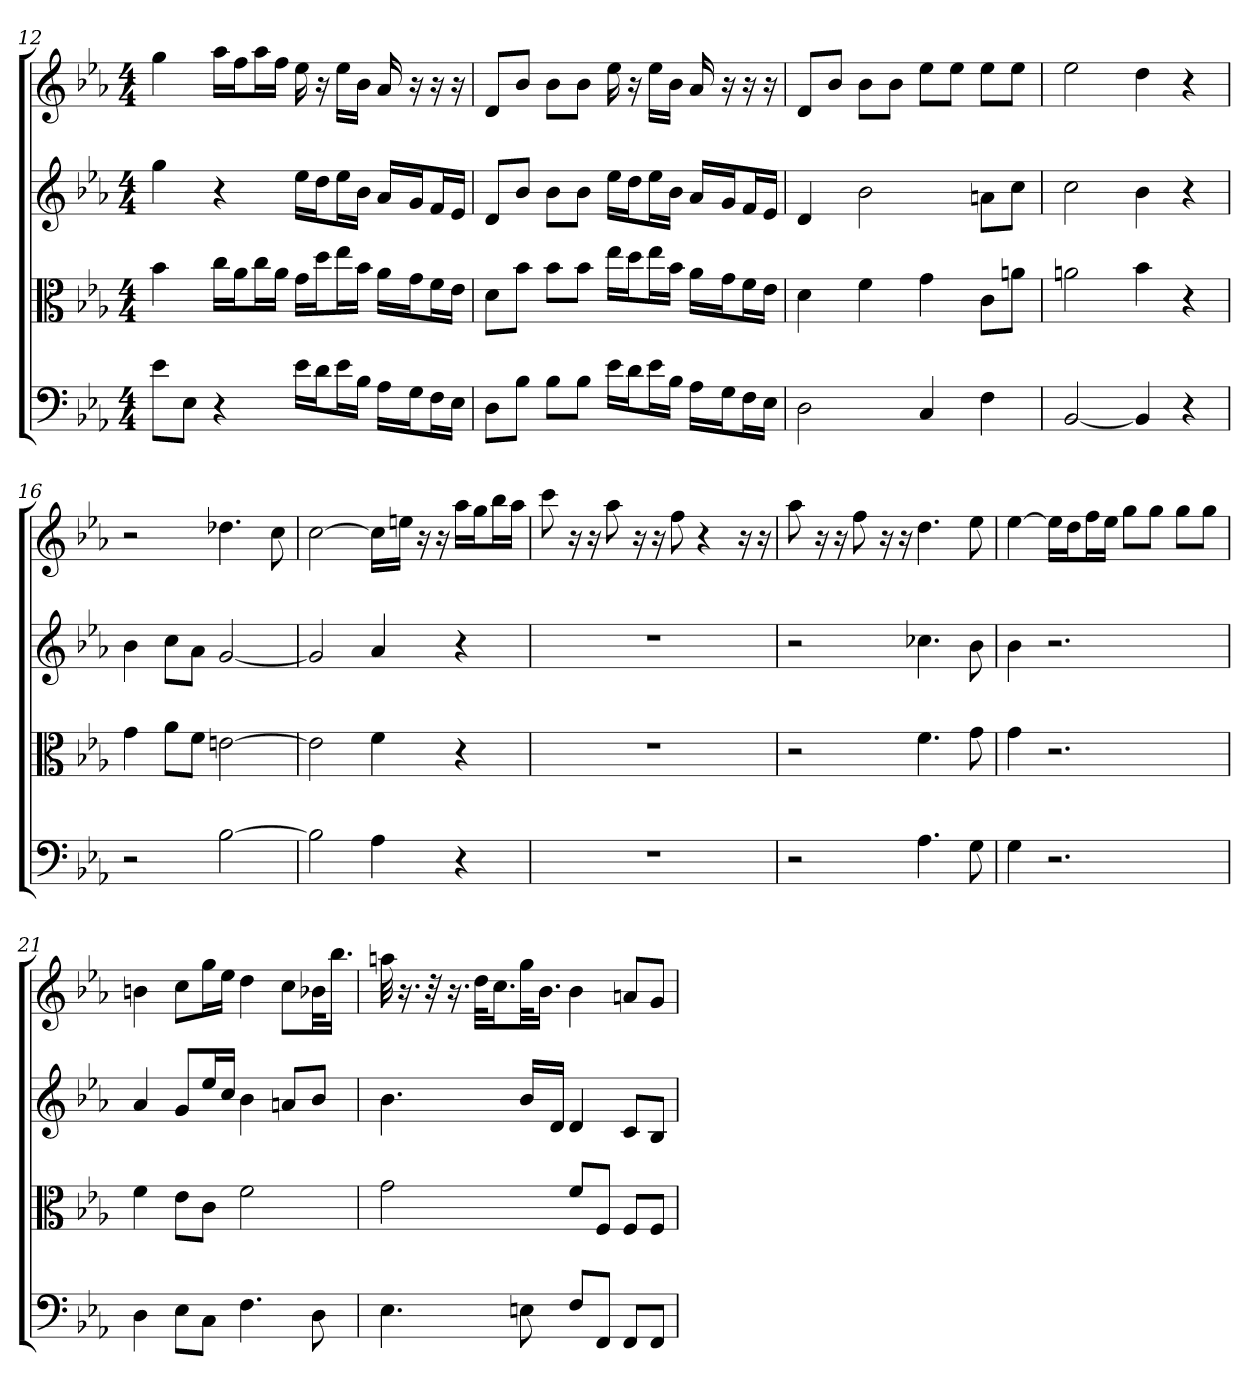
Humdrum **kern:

**kern	**kern	**kern	**kern
*part4	*part3	*part2	*part1
*staff4	*staff3	*staff2	*staff1
*clefF4	*clefC3	*clefG2	*clefG2
*k[b-e-a-]	*k[b-e-a-]	*k[b-e-a-]	*k[b-e-a-]
*E-:	*E-:	*E-:	*E-:
*M4/4	*M4/4	*M4/4	*M4/4
=12	=12	=12	=12
8e-\L	4b-	4gg	4gg
8E-\J	.	.	.
4r	16cc\LL	4r	16aa-\LL
.	16a-\J	.	16ff\J
.	16cc\L	.	16aa-\L
.	16a-\JJ	.	16ff\JJ
16e-\LL	16g\LL	16ee-\LL	16ee-
16d\J	16dd\J	16dd\J	16r
16e-\L	16ee-\L	16ee-\L	16ee-\LL
16B-\JJ	16b-\JJ	16b-\JJ	16b-\JJ
16A-\LL	16a-\LL	16a-/LL	16a-
16G\J	16g\J	16g/J	16r
16F\L	16f\L	16f/L	16r
16E-\JJ	16e-\JJ	16e-/JJ	16r
=13	=13	=13	=13
8D\L	8d\L	8d/L	8d/L
8B-\J	8b-\J	8b-/J	8b-/J
8B-\L	8b-\L	8b-\L	8b-\L
8B-\J	8b-\J	8b-\J	8b-\J
16e-\LL	16ee-\LL	16ee-\LL	16ee-
16d\J	16dd\J	16dd\J	16r
16e-\L	16ee-\L	16ee-\L	16ee-\LL
16B-\JJ	16b-\JJ	16b-\JJ	16b-\JJ
16A-\LL	16a-\LL	16a-/LL	16a-
16G\J	16g\J	16g/J	16r
16F\L	16f\L	16f/L	16r
16E-\JJ	16e-\JJ	16e-/JJ	16r
=14	=14	=14	=14
2D	4d	4d	8d/L
.	.	.	8b-/J
.	4f	2b-	8b-\L
.	.	.	8b-\J
4C	4g	.	8ee-\L
.	.	.	8ee-\J
4F	8c\L	8an\L	8ee-\L
.	8an\J	8cc\J	8ee-\J
=15	=15	=15	=15
[2BB-	2an	2cc	2ee-
4BB-]	4b-	4b-	4dd
4r	4r	4r	4r
=16	=16	=16	=16
2r	4g	4b-	2r
.	8a-\L	8cc\L	.
.	8f\J	8a-\J	.
[2B-	[2en	[2g	4.dd-X
.	.	.	8cc
=17	=17	=17	=17
2B-]	2e]	2g]	[2cc
4A-	4f	4a-	16cc\LL]
.	.	.	16een\JJ
.	.	.	16r
.	.	.	16r
4r	4r	4r	16aa-\LL
.	.	.	16gg\J
.	.	.	16bb-\L
.	.	.	16aa-\JJ
=18	=18	=18	=18
1r	1r	1r	8ccc
.	.	.	16r
.	.	.	16r
.	.	.	8aa-
.	.	.	16r
.	.	.	16r
.	.	.	8ff
.	.	.	4r
.	.	.	16r
.	.	.	16r
=19	=19	=19	=19
2r	2r	2r	8aa-
.	.	.	16r
.	.	.	16r
.	.	.	8ff
.	.	.	16r
.	.	.	16r
4.A-	4.f	4.cc-X	4.dd
8G	8g	8b-	8ee-
=20	=20	=20	=20
4G	4g	4b-	[4ee-
2.r	2.r	2.r	16ee-\LL]
.	.	.	16dd\J
.	.	.	16ff\L
.	.	.	16ee-\JJ
.	.	.	8gg\L
.	.	.	8gg\J
.	.	.	8gg\L
.	.	.	8gg\J
=21	=21	=21	=21
4D	4f	4a-	4bn
8E-\L	8e-\L	8g/L	8cc\L
8C\J	8c\J	16ee-/L	16gg\L
.	.	16cc/JJ	16ee-\JJ
4.F	2f	4b-	4dd
.	.	8an/L	8cc\L
8D	.	8b-/J	32b-X\KL
.	.	.	16.bb-\JJ
=22	=22	=22	=22
4.E-	2g	4.b-	32aan
.	.	.	16.r
.	.	.	32r
.	.	.	16.r
.	.	.	32dd\KLL
.	.	.	16.cc\J
8En	.	16b-/LL	32gg\KL
.	.	.	16.b-\JJ
.	.	16d/JJ	.
8F/L	8f/L	4d	4b-
8FF/J	8F/J	.	.
8FF/L	8F/L	8c/L	8an/L
8FF/J	8F/J	8B-/J	8g/J
=	=	=	=
*-	*-	*-	*-
